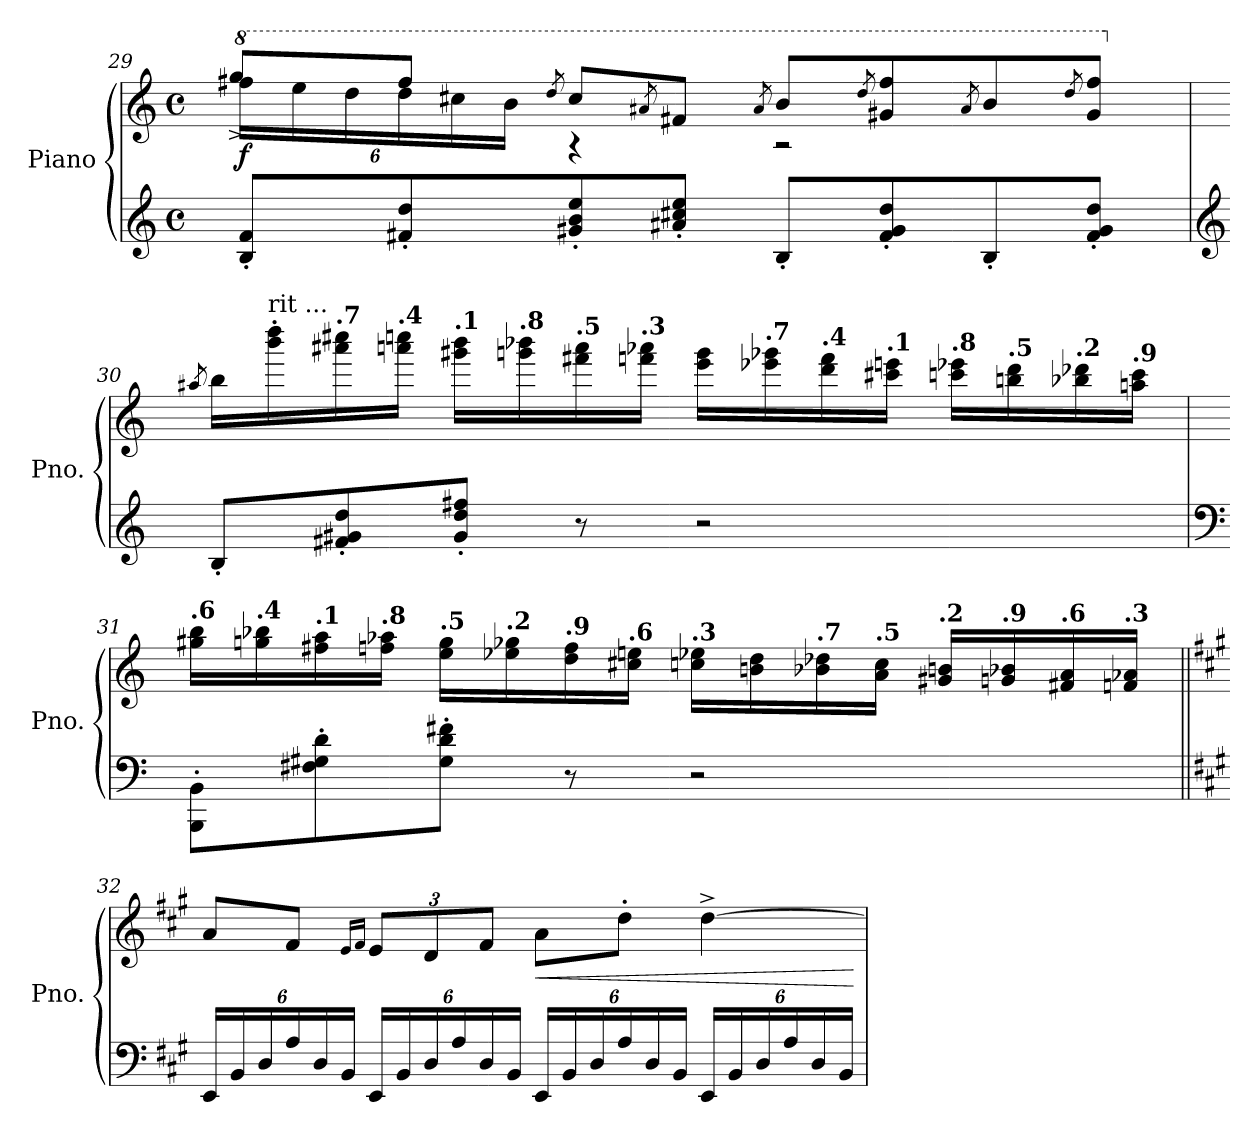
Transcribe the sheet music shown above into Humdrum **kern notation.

**kern	**kern	**dynam
*part1	*part1	*part1
*staff2	*staff1	*staff1/2
*I"Piano	*	*
*I'Pno.	*	*
!!LO:LB:g=z
*clefG2	*clefG2	*
*k[]	*k[]	*
*M4/4	*M4/4	*
*met(c)	*met(c)	*
*	*8va	*
*	*Xbrackettup	*
=29	=29	=29
*	*^	*
!	!	!	!LO:DY:b
8B/' 8f/'L	24fff#X\LL	8ggg^/L	f
.	24eee\	.	.
.	24ddd\	.	.
8f#X/' 8dd/'	24ddd\	8fff#/J	.
.	24ccc#X\	.	.
.	24bb\JJ	.	.
.	8qddd/	.	.
8g#X/' 8b/' 8ee/'	8ccc#/L	4r	.
.	8qaa#X/	.	.
8a#X/' 8cc#X/' 8ee/'J	8ff#X/J	.	.
.	8qaa#/	.	.
8B'/L	8bb/L	2r	.
.	8qddd/	.	.
8f#/' 8g#/' 8dd/'	8gg#X/ 8fff#/	.	.
.	8qaa#/	.	.
8B'/	8bb/	.	.
.	8qddd/	.	.
8f#/' 8g#/' 8dd/'J	8gg#/ 8fff#/J	.	.
*	*v	*v	*
!!LO:LB:g=z
=30	=30	=30
*clefG2	*	*
*	*X8va	*
.	8qaa#X/	.
8B'/L	16bb\LL	.
*	*MM110	*
!	!LO:TX:a:t=rit ...	!
.	16bbb\' 16dddd\'	.
*	*MM108	*
!	!LO:TX:a:B:t=.7	!
8f#X/' 8g#X/' 8dd/'	16aaa#X\ 16cccc#X\	.
*	*MM107	*
!	!LO:TX:a:B:t=.4	!
.	16aaan\ 16ccccn\JJ	.
*	*MM106	*
!	!LO:TX:a:B:t=.1	!
8g#/' 8dd/' 8ff#X/'J	16ggg#X\ 16bbb\LL	.
*	*MM104	*
!	!LO:TX:a:B:t=.8	!
.	16gggn\ 16bbb-X\	.
*	*MM103	*
!	!LO:TX:a:B:t=.5	!
8r	16fff#X\ 16aaa\	.
*	*MM102	*
!	!LO:TX:a:B:t=.3	!
.	16fffn\ 16aaa-X\JJ	.
*	*MM101	*
2r	16eee\ 16ggg\LL	.
*	*MM99	*
!	!LO:TX:a:B:t=.7	!
.	16eee-X\ 16ggg-X\	.
*	*MM98	*
!	!LO:TX:a:B:t=.4	!
.	16ddd\ 16fff\	.
*	*MM97	*
!	!LO:TX:a:B:t=.1	!
.	16ccc#X\ 16eeen\JJ	.
*	*MM95	*
!	!LO:TX:a:B:t=.8	!
.	16cccn\ 16eee-X\LL	.
*	*MM94	*
!	!LO:TX:a:B:t=.5	!
.	16bbn\ 16ddd\	.
*	*MM93	*
!	!LO:TX:a:B:t=.2	!
.	16bb-X\ 16ddd-X\	.
*	*MM91	*
!	!LO:TX:a:B:t=.9	!
.	16aan\ 16ccc\JJ	.
!!LO:PB:g=z
=31	=31	=31
*clefF4	*	*
*	*MM90	*
!	!LO:TX:a:B:t=.6	!
8BBB\' 8BB\'L	16gg#X\ 16bb\LL	.
*	*MM89	*
!	!LO:TX:a:B:t=.4	!
.	16ggn\ 16bb-X\	.
*	*MM88	*
!	!LO:TX:a:B:t=.1	!
8F#X\' 8G#X\' 8d\'	16ff#X\ 16aa\	.
*	*MM86	*
!	!LO:TX:a:B:t=.8	!
.	16ffn\ 16aa-X\JJ	.
*	*MM85	*
!	!LO:TX:a:B:t=.5	!
8G#\' 8d\' 8f#X\'J	16ee\ 16gg\LL	.
*	*MM84	*
!	!LO:TX:a:B:t=.2	!
.	16ee-X\ 16gg-X\	.
*	*MM82	*
!	!LO:TX:a:B:t=.9	!
8r	16dd\ 16ff\	.
*	*MM81	*
!	!LO:TX:a:B:t=.6	!
.	16cc#X\ 16een\JJ	.
*	*MM80	*
!	!LO:TX:a:B:t=.3	!
2r	16ccn\ 16ee-X\LL	.
*	*MM79	*
.	16bn\ 16dd\	.
*	*MM77	*
!	!LO:TX:a:B:t=.7	!
.	16b-X\ 16dd-X\	.
*	*MM76	*
!	!LO:TX:a:B:t=.5	!
.	16a\ 16cc\JJ	.
*	*MM75	*
!	!LO:TX:a:B:t=.2	!
.	16g#X/ 16bn/LL	.
*	*MM73	*
!	!LO:TX:a:B:t=.9	!
.	16gn/ 16b-X/	.
*	*MM72	*
!	!LO:TX:a:B:t=.6	!
.	16f#X/ 16a/	.
*	*MM71	*
!	!LO:TX:a:B:t=.3	!
.	16fn/ 16a-X/JJ	.
!!LO:LB:g=z
=32||	=32||	=32||
*k[f#c#g#]	*k[f#c#g#]	*
*Xbrackettup	*	*
*	*MM70	*
24EE/LL	8a/L	.
24BB/	.	.
24D/	.	.
24A/	8f#/J	.
24D/	.	.
24BB/JJ	.	.
.	16qe/LL	.
.	16qf#/JJ	.
24EE/LL	12e/L	.
24BB/	.	.
24D/	12d/	.
24A/	.	.
24D/	12f#/J	.
24BB/JJ	.	.
!	!	!LO:HP:b
24EE/LL	8a\L	<
24BB/	.	.
24D/	.	.
24A/	8dd'\J	.
24D/	.	.
24BB/JJ	.	.
24EE/LL	[4dd^\	.
24BB/	.	.
24D/	.	.
24A/	.	.
24D/	.	.
24BB/JJ	.	.
.	.	[
=	=	=
*-	*-	*-
